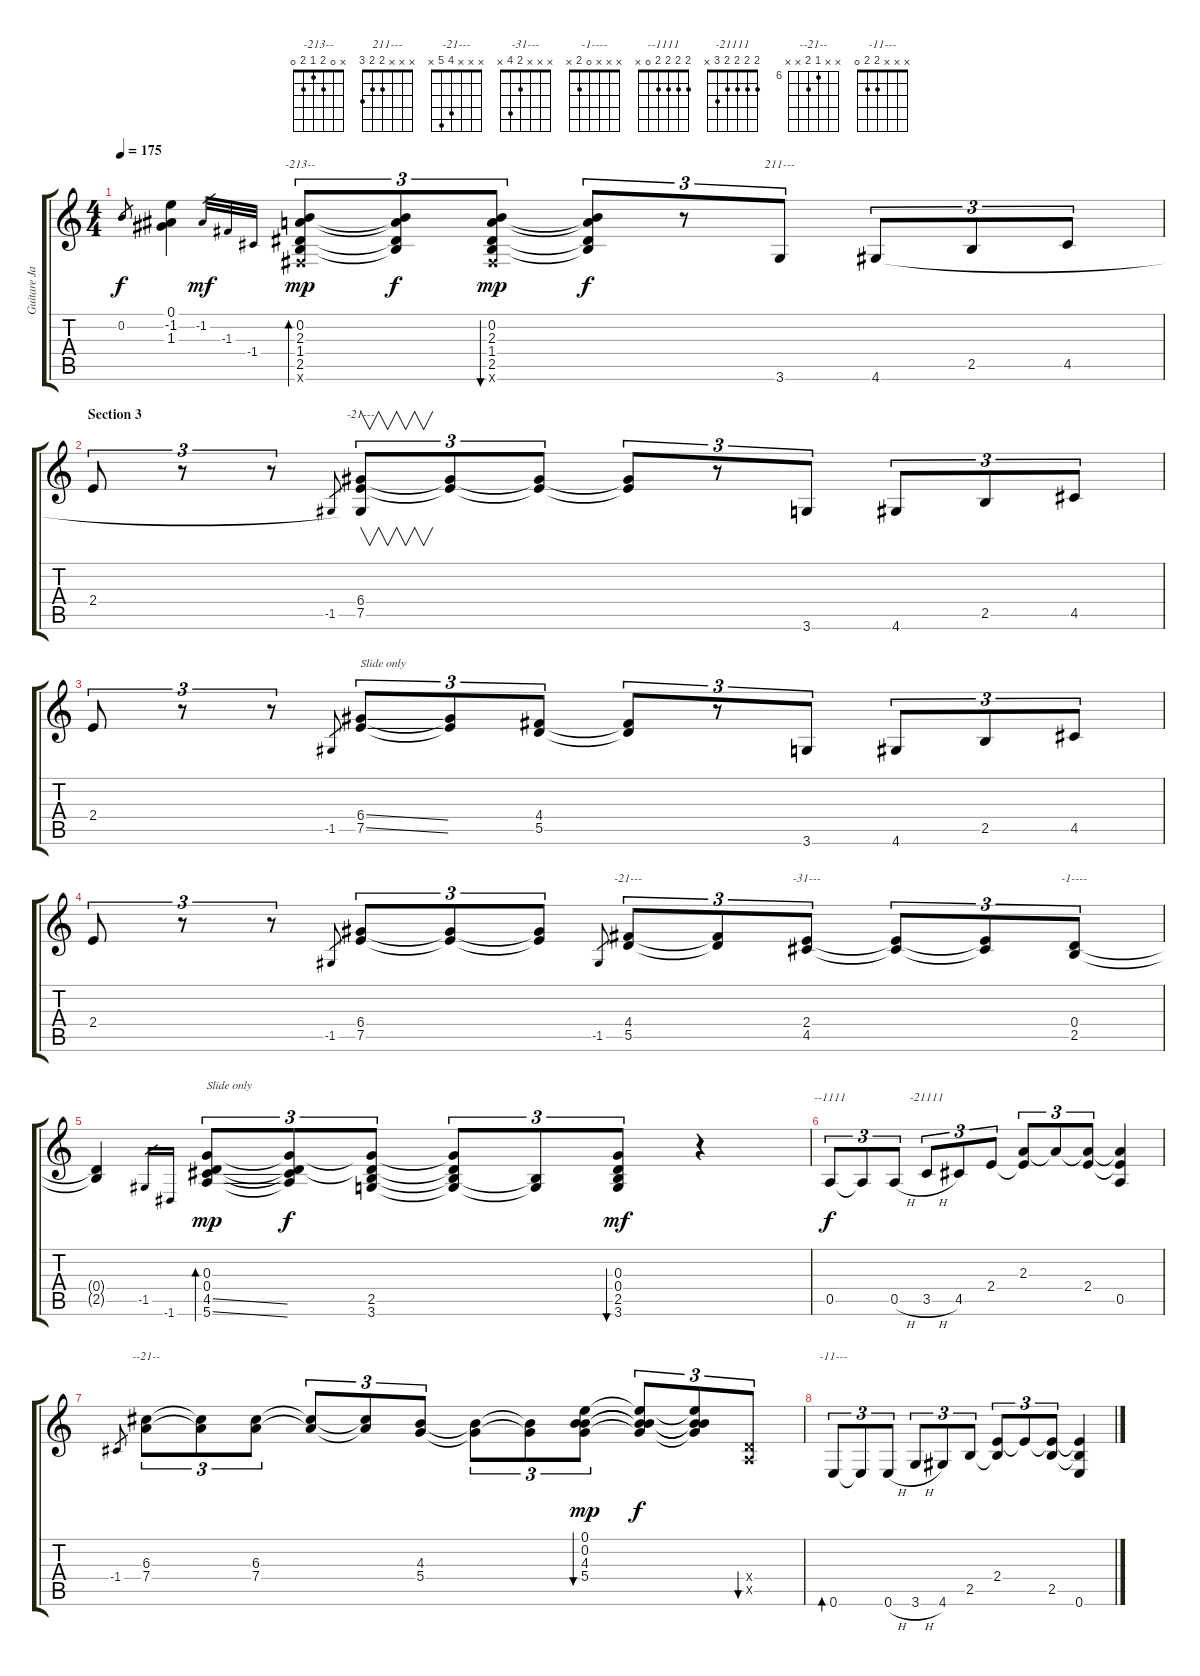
\track ("Guitare Janvier 2002" "Guitare Ja") {instrument acousticguitarnylon}
\staff {score tabs}
\tuning (E4 B3 G3 D3 A2 E2) {hide}
\chord ("-213--" x 0 2 1 2 0)
\chord ("211---" x x x 2 2 3)
\chord ("-21---" x x x 6 7 x) {firstfret 6}
\chord ("-21---" x x x 4 5 x)
\chord ("-31---" x x x 2 4 x)
\chord ("-1----" x x x 0 2 x)
\chord ("--1111" 2 2 2 2 0 x)
\chord ("-21111" 2 2 2 2 3 x)
\chord ("--21--" x x 6 7 x x) {firstfret 6}
\chord ("-11---" x x x 2 2 0)
\ts (4 4)
\tempo 175
\clef g2
\ks c
0.2.8{gr dy f} (0.1 -1.2 1.3).4 -1.2.32{gr dy mf} -1.3.32{gr} -1.4.32{gr} (0.2 2.3 1.4 2.5 2.6{x}).8{tu (3 2) bd 30 ch "-213--" dy mp} (0.2{t} 2.3{t} 1.4{t} 2.5{t}).8{tu (3 2) dy f} (0.2 2.3 1.4 2.5 2.6{x}).8{tu (3 2) bu 30 dy mp} (0.2{t} 2.3{t} 1.4{t} 2.5{t}).8{tu (3 2) dy f} r.8{tu (3 2)} 3.6.8{tu (3 2) ch "211---"} 4.6.8{tu (3 2)} 2.5.8{tu (3 2)} 4.5.8{tu (3 2)} |
\section ("" "Section 3")
2.4.8{tu (3 2)} r.8{tu (3 2)} r.8{tu (3 2)} -1.5.8{gr} (6.4 7.5 4.6{t}).8{v tu (3 2) ch "-21---"} (6.4{t} 7.5{t}).8{tu (3 2)} (6.4{t} 7.5{t}).8{tu (3 2)} (6.4{t} 7.5{t}).8{tu (3 2)} r.8{tu (3 2)} 3.6.8{tu (3 2)} 4.6.8{tu (3 2)} 2.5.8{tu (3 2)} 4.5.8{tu (3 2)} |
2.4.8{tu (3 2)} r.8{tu (3 2)} r.8{tu (3 2)} -1.5.8{gr} (6.4{ss} 7.5{ss}).8{tu (3 2) txt "Slide only"} (6.4{t} 7.5{t}).8{tu (3 2)} (4.4 5.5).8{tu (3 2)} (4.4{t} 5.5{t}).8{tu (3 2)} r.8{tu (3 2)} 3.6.8{tu (3 2)} 4.6.8{tu (3 2)} 2.5.8{tu (3 2)} 4.5.8{tu (3 2)} |
2.4.8{tu (3 2)} r.8{tu (3 2)} r.8{tu (3 2)} -1.5.8{gr} (6.4 7.5).8{tu (3 2)} (6.4{t} 7.5{t}).8{tu (3 2)} (6.4{t} 7.5{t}).8{tu (3 2)} -1.5.8{gr} (4.4 5.5).8{tu (3 2) ch "-21---"} (4.4{t} 5.5{t}).8{tu (3 2)} (2.4 4.5).8{tu (3 2) ch "-31---"} (2.4{t} 4.5{t}).8{tu (3 2)} (2.4{t} 4.5{t}).8{tu (3 2)} (0.4 2.5).8{tu (3 2) ch "-1----"} |
(0.4{t} 2.5{t}).4 -1.5.16{gr} -1.6.16{gr} (0.3 0.4 4.5{ss} 5.6{ss}).8{tu (3 2) bd 30 txt "Slide only" dy mp} (0.3{t} 0.4{t} 4.5{t} 5.6{t}).8{tu (3 2) dy f} (0.3{t} 0.4{t} 2.5 3.6).8{tu (3 2)} (0.3{t} 0.4{t} 2.5{t} 3.6{t}).8{tu (3 2)} (2.5{t} 3.6{t}).8{tu (3 2)} (0.3 0.4 2.5 3.6).8{tu (3 2) bu 30 dy mf} r.4 |
0.5.8{tu (3 2) ch "--1111" dy f} 0.5{t}.8{tu (3 2)} 0.5{h}.8{tu (3 2)} 3.5{h}.8{tu (3 2) ch "-21111"} 4.5.8{tu (3 2)} 2.4.8{tu (3 2)} (2.3 2.4{t}).8{tu (3 2)} 2.3{t}.8{tu (3 2)} (2.3{t} 2.4).8{tu (3 2)} (2.3{t} 2.4{t} 0.5).4 |
-1.4.8{gr} (6.3 7.4).8{tu (3 2) ch "--21--"} (6.3{t} 7.4{t}).8{tu (3 2)} (6.3 7.4).8{tu (3 2)} (6.3{t} 7.4{t}).8{tu (3 2)} (6.3{t} 7.4{t}).8{tu (3 2)} (4.3 5.4).8{tu (3 2)} (4.3{t} 5.4{t}).8{tu (3 2)} (4.3{t} 5.4{t}).8{tu (3 2)} (0.1 0.2 4.3 5.4).8{tu (3 2) bu 30 dy mp} (0.1{t} 0.2{t} 4.3{t} 5.4{t}).8{tu (3 2) dy f} (0.1{t} 0.2{t} 4.3{t} 5.4{t}).8{tu (3 2)} (0.4{x} 0.5{x}).8{tu (3 2) bu 30} |
0.6.8{tu (3 2) bd 30 ch "-11---"} 0.6{t}.8{tu (3 2)} 0.6{h}.8{tu (3 2)} 3.6{h}.8{tu (3 2)} 4.6.8{tu (3 2)} 2.5.8{tu (3 2)} (2.4 2.5{t}).8{tu (3 2)} 2.4{t}.8{tu (3 2)} (2.4{t} 2.5).8{tu (3 2)} (2.4{t} 2.5{t} 0.6).4
